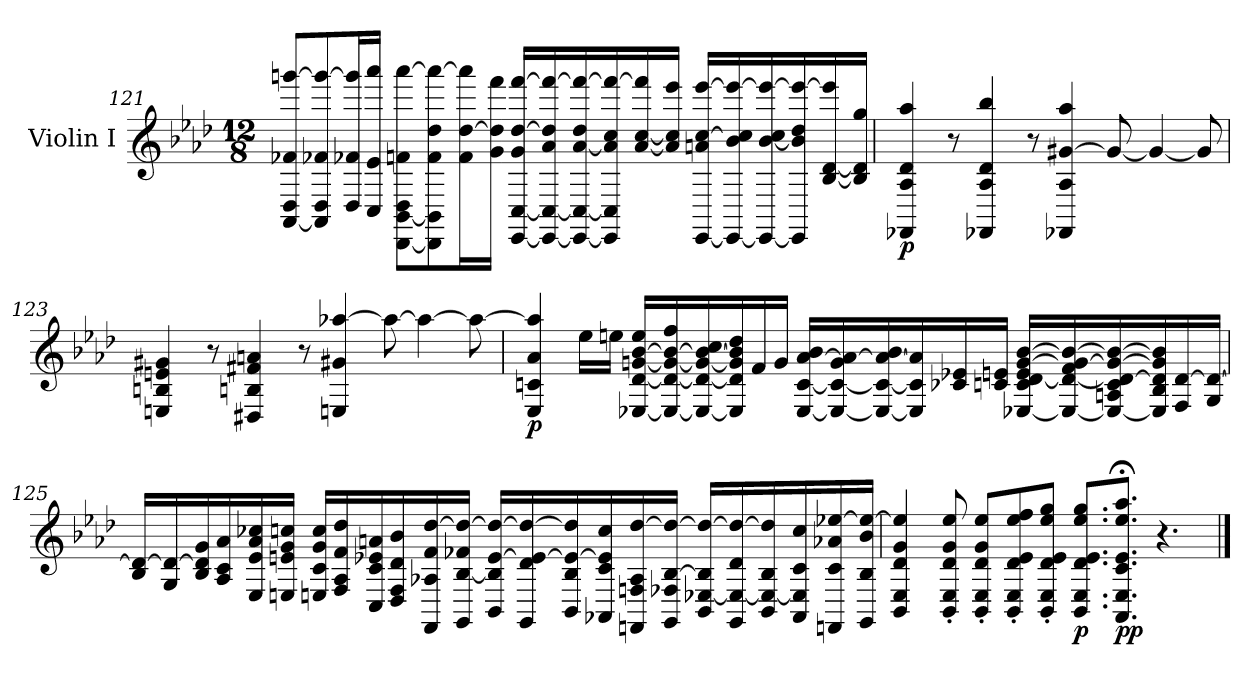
**kern	**dynam
*part1	*part1
*staff1	*staff1
*I"Violin I	*
*I'Vln	*
*clefG2	*
*k[b-e-a-d-]	*
*A-:	*
*M12/8	*
=121	=121
[8AA- 8D- 8f-X [8gggnL	.
8AA-] 8D- 8f-X 8ggg_	.
16D- 16f-X 16ggg]L	.
16C 16e- 16aaa-JJ	.
[8DD- [8BB- 8D- 8fn [8aaa-L	.
8DD-] 8BB-] 8f 8dd- 8aaa-_	.
16f [16dd- 16aaa-]L	.
16g 16dd-] 16fffJJ	.
[16EE- [16C 16g [16dd- [16fffLL	.
16EE-_ 16C_ 16a- 16dd-] 16fff_	.
16EE-_ 16C_ [16a- 16dd- 16fff_	.
16EE-] 16C] 16a-] 16cc 16fff_	.
[16a- [16cc 16fff]	.
16a-] 16cc] 16eee-JJ	.
[16EE- 16an [16cc [16eee-LL	.
16EE-_ 16b- 16cc] 16eee-_	.
16EE-_ [16b- 16cc 16eee-_	.
16EE-] 16b-] 16dd- 16eee-_	.
[16B- [16d- 16eee-]	.
16B-] 16d-] 16ggJJ	.
=122	=122
4FF-X 4A- 4d- 4aa-	p
8r	.
4FF-X 4A- 4d- 4bb-	.
8r	.
4FF-X 4A- [4g#X 4aa-	.
8g#_	.
4g#_	.
8g#]	.
=123	=123
4En 4Bn 4en 4g#X	.
8r	.
4D#X 4Bn 4f#X 4an	.
8r	.
4En 4g#X [4aa-X	.
8aa-_	.
4aa-_	.
8aa-_	.
=124	=124
4E- 4cn 4a- 4aa-]	p
16ee-LL	.
16eenJJ	.
[16E-X [16d- [16gn [16b- 16eeLL	.
16E-_ 16d-_ 16g_ 16b-_ 16ff	.
16E-_ 16d-_ 16g_ 16b-_ 16cc	.
16E-] 16d-] 16g] 16b-] 16dd-	.
16f	.
16gJJ	.
[16E- [16c [16a- 16b-LL	.
16E-_ 16c_ 16g 16a-_	.
16E-_ 16c_ 16a-_ 16b-	.
16E-] 16c] 16a-]	.
16c-X 16e-X	.
16cn 16enJJ	.
[16E-X 16c [16d- 16e [16g [16b-LL	.
16E-_ 16d-_ 16f 16g_ 16b-_	.
16E-_ 16An 16c 16d-_ 16g_ 16b-_	.
16E-] 16B- 16d-] 16g] 16b-]	.
16F [16d-	.
16G 16d-_JJ	.
=125	=125
16B- 16d-_LL	.
16G 16d-_	.
16B- 16d-] 16g	.
16A- 16c 16a-	.
16E- 16e- 16a- 16cc-X	.
16En 16en 16g 16ccnJJ	.
16En 16c 16g 16ccLL	.
16F 16A- 16f 16dd-	.
16C 16c 16e-X 16an	.
16D- 16F 16d- 16b-	.
16FF 16A-X 16f [16dd-	.
16GG [16B- 16f-X 16dd-_JJ	.
16BB- 16B-] [16e- 16dd-_LL	.
16GG 16d- 16e-_ 16dd-_	.
16BB- 16B- 16e-_ 16dd-]	.
16AA-X 16c 16e-] 16cc	.
16FFn 16Fn 16A- [16dd-	.
16GG 16F-X [16B- 16dd-_JJ	.
16BB- [16E-X 16B-] 16dd-_LL	.
16GG 16E-_ 16d- 16dd-_	.
16BB- 16E-_ 16B- 16dd-]	.
16AA- 16E-] 16c 16cc	.
16FFn 16c 16a-X [16ee-X	.
16GG 16B- 16b- 16ee-_JJ	.
=126	=126
4BB- 4E- 4d- 4g 4ee-]	.
8BB-' 8E-' 8d-' 8g' 8ee-'	.
8BB-' 8E-' 8d-' 8g' 8ee-'L	.
8BB-' 8E-' 8d-' 8e-' 8ee-' 8ff'	.
8BB-' 8E-' 8d-' 8e-' 8ee-' 8gg'J	.
8.BB- 8.E- 8.d- 8.e- 8.ee- 8.ggL	p
8.AA-;< 8.E-;< 8.c;< 8.e-;< 8.ee-;< 8.aa-;<J	pp
4.r	.
==	==
*-	*-
